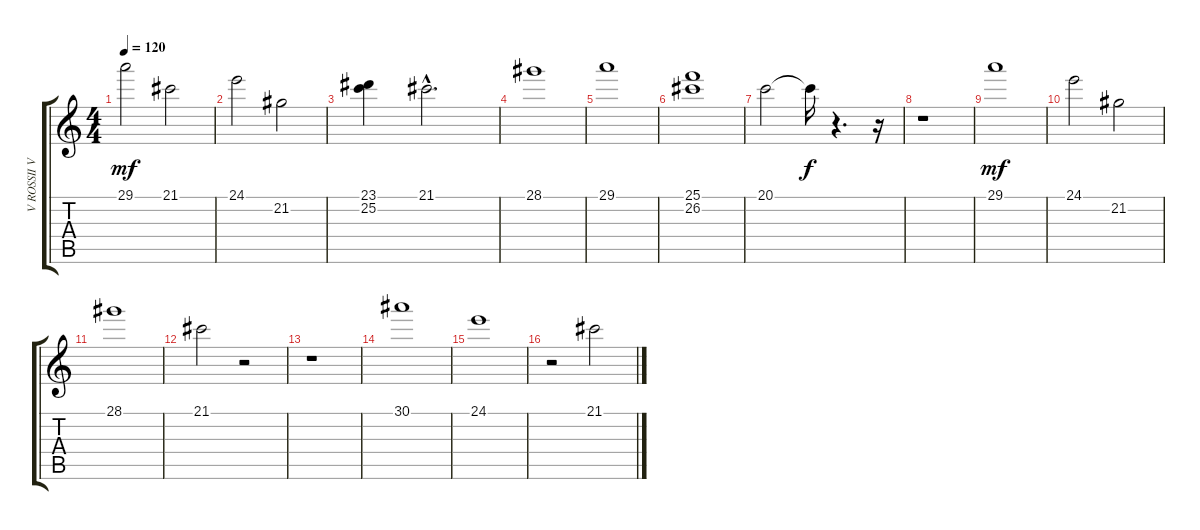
\track ("V ROSSII VECHERA     " "V ROSSII V") {instrument synthstrings2}
\staff {score tabs}
\tuning (E4 B3 G3 D3 A2 E2) {hide}
\ts (4 4)
\tempo 120
\clef g2
\ks c
29.1.2{dy mf} 21.1.2 |
24.1.2 21.2.2 |
(23.1 25.2).4 21.1{hac}.2{d} |
28.1.1 |
29.1.1 |
(25.1 26.2).1 |
20.1.2 20.1{t}.16{dy f} r.4{d} r.16 |
r.1 |
29.1.1{dy mf} |
24.1.2 21.2.2 |
28.1.1 |
21.1.2 r.2 |
r.1 |
30.1.1 |
24.1.1 |
r.2 21.1.2
